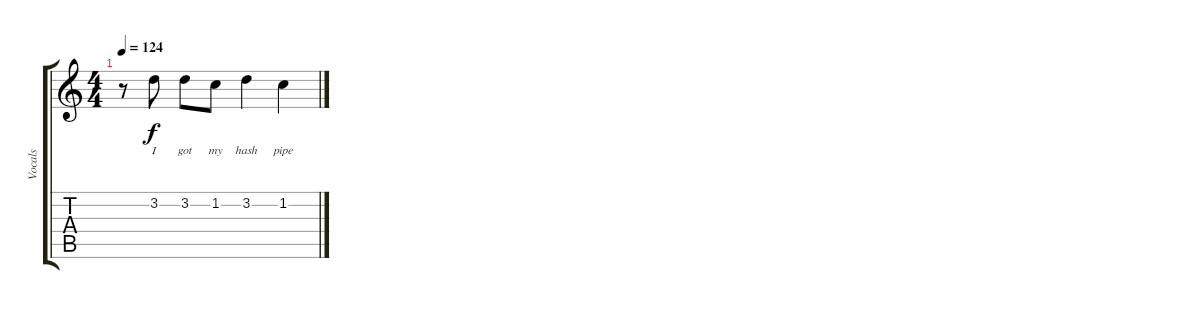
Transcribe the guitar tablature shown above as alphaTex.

\track ("Vocals" "Vocals") {instrument acousticguitarnylon}
\staff {score tabs}
\tuning (E4 B3 G3 D3 A2 E2) {hide}
\ts (4 4)
\tempo 124
\clef g2
\ks c
r.8{dy f} 3.2.8{lyrics (0 "I") lyrics (1 "") lyrics (2 "") lyrics (3 "") lyrics (4 "")} 3.2.8{lyrics (0 "got") lyrics (1 "") lyrics (2 "") lyrics (3 "") lyrics (4 "")} 1.2.8{lyrics (0 "my") lyrics (1 "") lyrics (2 "") lyrics (3 "") lyrics (4 "")} 3.2.4{lyrics (0 "hash") lyrics (1 "") lyrics (2 "") lyrics (3 "") lyrics (4 "")} 1.2.4{lyrics (0 "pipe") lyrics (1 "") lyrics (2 "") lyrics (3 "") lyrics (4 "")}
